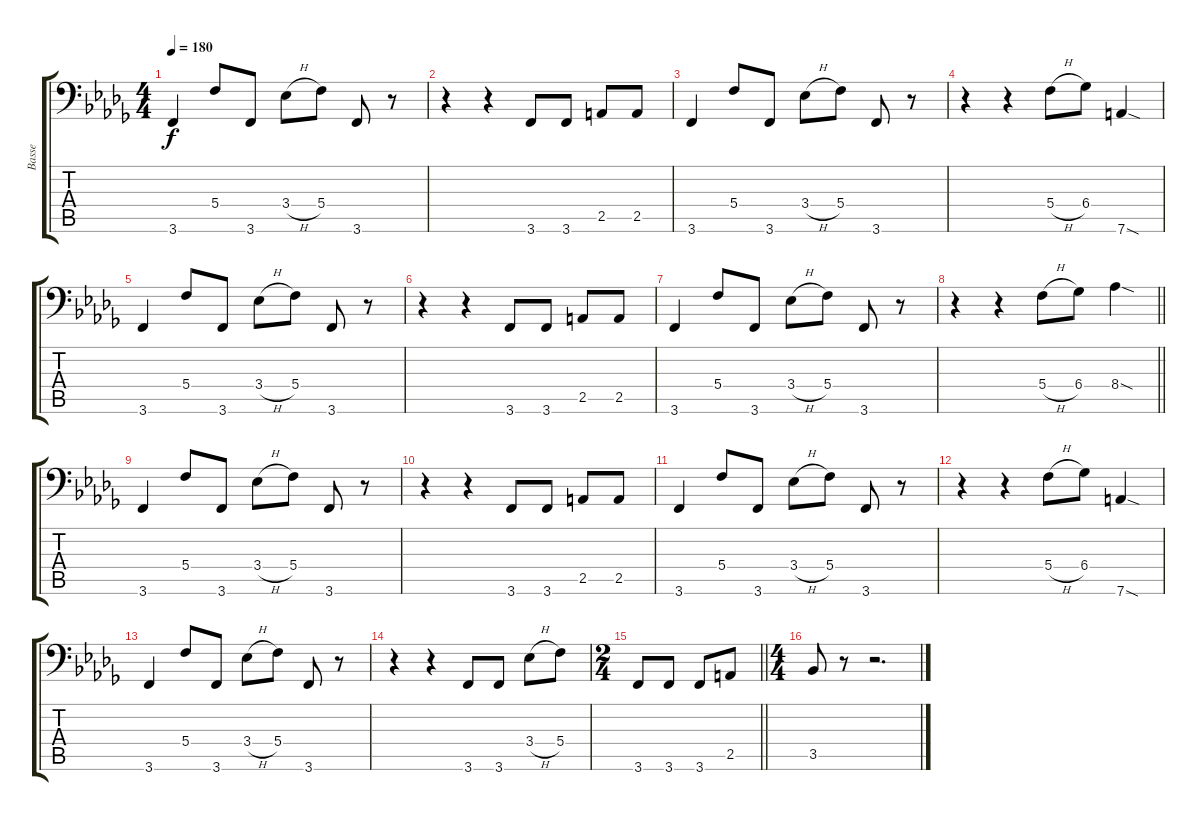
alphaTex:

\track ("Basse" "Basse") {instrument electricbassfinger}
\staff {score tabs}
\tuning (D3 A2 F2 C2 G1 D1) {hide}
\ts (4 4)
\tempo 180
\clef f4
\ks bbminor
3.6.4{dy f} 5.4.8 3.6.8 3.4{h}.8 5.4.8 3.6.8 r.8 |
r.4 r.4 3.6.8 3.6.8 2.5.8 2.5.8 |
3.6.4 5.4.8 3.6.8 3.4{h}.8 5.4.8 3.6.8 r.8 |
r.4 r.4 5.4{h}.8 6.4.8 7.6{sod}.4 |
3.6.4 5.4.8 3.6.8 3.4{h}.8 5.4.8 3.6.8 r.8 |
r.4 r.4 3.6.8 3.6.8 2.5.8 2.5.8 |
3.6.4 5.4.8 3.6.8 3.4{h}.8 5.4.8 3.6.8 r.8 |
\barLineRight lightlight
r.4 r.4 5.4{h}.8 6.4.8 8.4{sod}.4 |
3.6.4 5.4.8 3.6.8 3.4{h}.8 5.4.8 3.6.8 r.8 |
r.4 r.4 3.6.8 3.6.8 2.5.8 2.5.8 |
3.6.4 5.4.8 3.6.8 3.4{h}.8 5.4.8 3.6.8 r.8 |
r.4 r.4 5.4{h}.8 6.4.8 7.6{sod}.4 |
3.6.4 5.4.8 3.6.8 3.4{h}.8 5.4.8 3.6.8 r.8 |
r.4 r.4 3.6.8 3.6.8 3.4{h}.8 5.4.8 |
\ts (2 4)
\barLineRight lightlight
3.6.8 3.6.8 3.6.8 2.5.8 |
\ts (4 4)
3.5.8 r.8 r.2{d}
